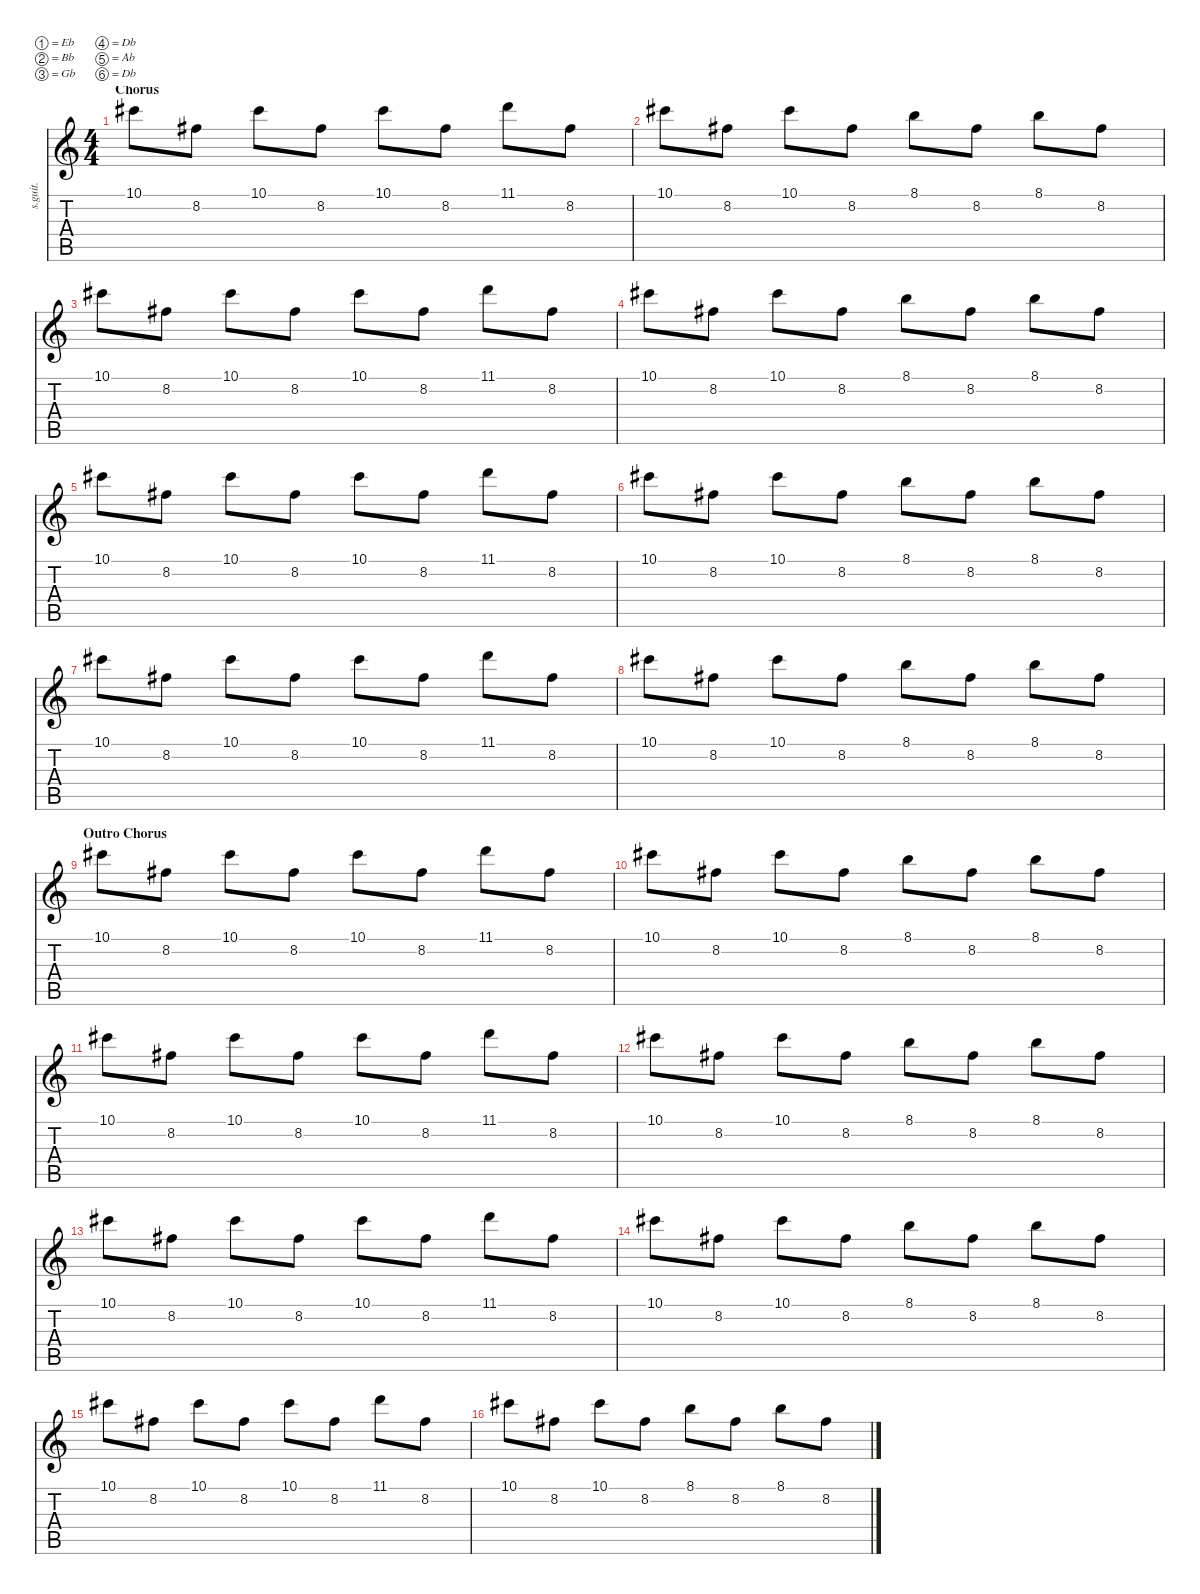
\defaultSystemsLayout 4
\hideDynamics
\bracketExtendMode nobrackets
\track ("Mike Shinoda (Right Hand Keyboards)" "s.guit.") {instrument acousticgrandpiano}
\staff {score tabs}
\tuning (Eb4 Bb3 Gb3 Db3 Ab2 Db2)
\displaytranspose 12
\ts (4 4)
\section ("" "Chorus")
\tempo (110 hide)
\clef g2
\ks c
10.1{acc #}.8{dy f} 8.2{acc #}.8 10.1{acc #}.8 8.2{acc #}.8 10.1{acc #}.8 8.2{acc #}.8 11.1.8 8.2{acc #}.8 |
10.1{acc #}.8 8.2{acc #}.8 10.1{acc #}.8 8.2{acc #}.8 8.1.8 8.2{acc #}.8 8.1.8 8.2{acc #}.8 |
10.1{acc #}.8 8.2{acc #}.8 10.1{acc #}.8 8.2{acc #}.8 10.1{acc #}.8 8.2{acc #}.8 11.1.8 8.2{acc #}.8 |
10.1{acc #}.8 8.2{acc #}.8 10.1{acc #}.8 8.2{acc #}.8 8.1.8 8.2{acc #}.8 8.1.8 8.2{acc #}.8 |
10.1{acc #}.8 8.2{acc #}.8 10.1{acc #}.8 8.2{acc #}.8 10.1{acc #}.8 8.2{acc #}.8 11.1.8 8.2{acc #}.8 |
10.1{acc #}.8 8.2{acc #}.8 10.1{acc #}.8 8.2{acc #}.8 8.1.8 8.2{acc #}.8 8.1.8 8.2{acc #}.8 |
10.1{acc #}.8 8.2{acc #}.8 10.1{acc #}.8 8.2{acc #}.8 10.1{acc #}.8 8.2{acc #}.8 11.1.8 8.2{acc #}.8 |
10.1{acc #}.8 8.2{acc #}.8 10.1{acc #}.8 8.2{acc #}.8 8.1.8 8.2{acc #}.8 8.1.8 8.2{acc #}.8 |
\section ("" "Outro Chorus")
10.1{acc #}.8 8.2{acc #}.8 10.1{acc #}.8 8.2{acc #}.8 10.1{acc #}.8 8.2{acc #}.8 11.1.8 8.2{acc #}.8 |
10.1{acc #}.8 8.2{acc #}.8 10.1{acc #}.8 8.2{acc #}.8 8.1.8 8.2{acc #}.8 8.1.8 8.2{acc #}.8 |
10.1{acc #}.8 8.2{acc #}.8 10.1{acc #}.8 8.2{acc #}.8 10.1{acc #}.8 8.2{acc #}.8 11.1.8 8.2{acc #}.8 |
10.1{acc #}.8 8.2{acc #}.8 10.1{acc #}.8 8.2{acc #}.8 8.1.8 8.2{acc #}.8 8.1.8 8.2{acc #}.8 |
10.1{acc #}.8 8.2{acc #}.8 10.1{acc #}.8 8.2{acc #}.8 10.1{acc #}.8 8.2{acc #}.8 11.1.8 8.2{acc #}.8 |
10.1{acc #}.8 8.2{acc #}.8 10.1{acc #}.8 8.2{acc #}.8 8.1.8 8.2{acc #}.8 8.1.8 8.2{acc #}.8 |
10.1{acc #}.8 8.2{acc #}.8 10.1{acc #}.8 8.2{acc #}.8 10.1{acc #}.8 8.2{acc #}.8 11.1.8 8.2{acc #}.8 |
10.1{acc #}.8 8.2{acc #}.8 10.1{acc #}.8 8.2{acc #}.8 8.1.8 8.2{acc #}.8 8.1.8 8.2{acc #}.8
